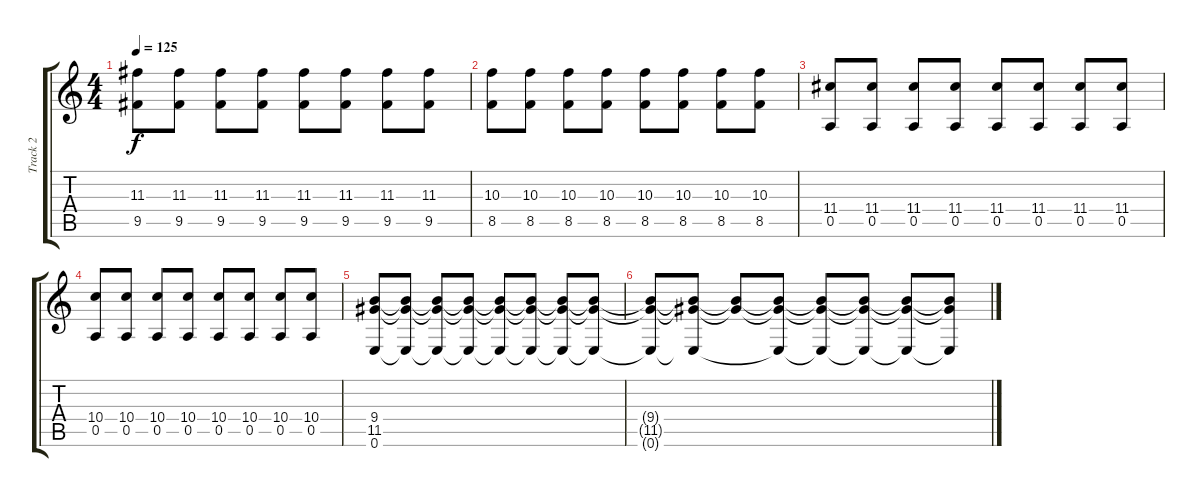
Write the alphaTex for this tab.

\track ("Track 2" "Track 2") {instrument electricguitarjazz}
\staff {score tabs}
\tuning (E4 B3 G3 D3 A2 E2) {hide}
\ts (4 4)
\tempo 125
\clef g2
\ks c
(11.3 9.5).8{dy f} (11.3 9.5).8 (11.3 9.5).8 (11.3 9.5).8 (11.3 9.5).8 (11.3 9.5).8 (11.3 9.5).8 (11.3 9.5).8 |
(10.3 8.5).8 (10.3 8.5).8 (10.3 8.5).8 (10.3 8.5).8 (10.3 8.5).8 (10.3 8.5).8 (10.3 8.5).8 (10.3 8.5).8 |
(11.4 0.5).8 (11.4 0.5).8 (11.4 0.5).8 (11.4 0.5).8 (11.4 0.5).8 (11.4 0.5).8 (11.4 0.5).8 (11.4 0.5).8 |
(10.4 0.5).8 (10.4 0.5).8 (10.4 0.5).8 (10.4 0.5).8 (10.4 0.5).8 (10.4 0.5).8 (10.4 0.5).8 (10.4 0.5).8 |
(9.4 11.5 0.6).8 (9.4{t} 11.5{t} 0.6{t}).8 (9.4{t} 11.5{t} 0.6{t}).8 (9.4{t} 11.5{t} 0.6{t}).8 (9.4{t} 11.5{t} 0.6{t}).8 (9.4{t} 11.5{t} 0.6{t}).8 (9.4{t} 11.5{t} 0.6{t}).8 (9.4{t} 11.5{t} 0.6{t}).8 |
(9.4{t} 11.5{t} 0.6{t}).8 (9.4{t} 11.5{t} 0.6{t}).8 (9.4{t} 11.5{t}).8 (9.4{t} 11.5{t} 0.6{t}).8 (9.4{t} 11.5{t} 0.6{t}).8 (9.4{t} 11.5{t} 0.6{t}).8 (9.4{t} 11.5{t} 0.6{t}).8 (9.4{t} 11.5{t} 0.6{t}).8
